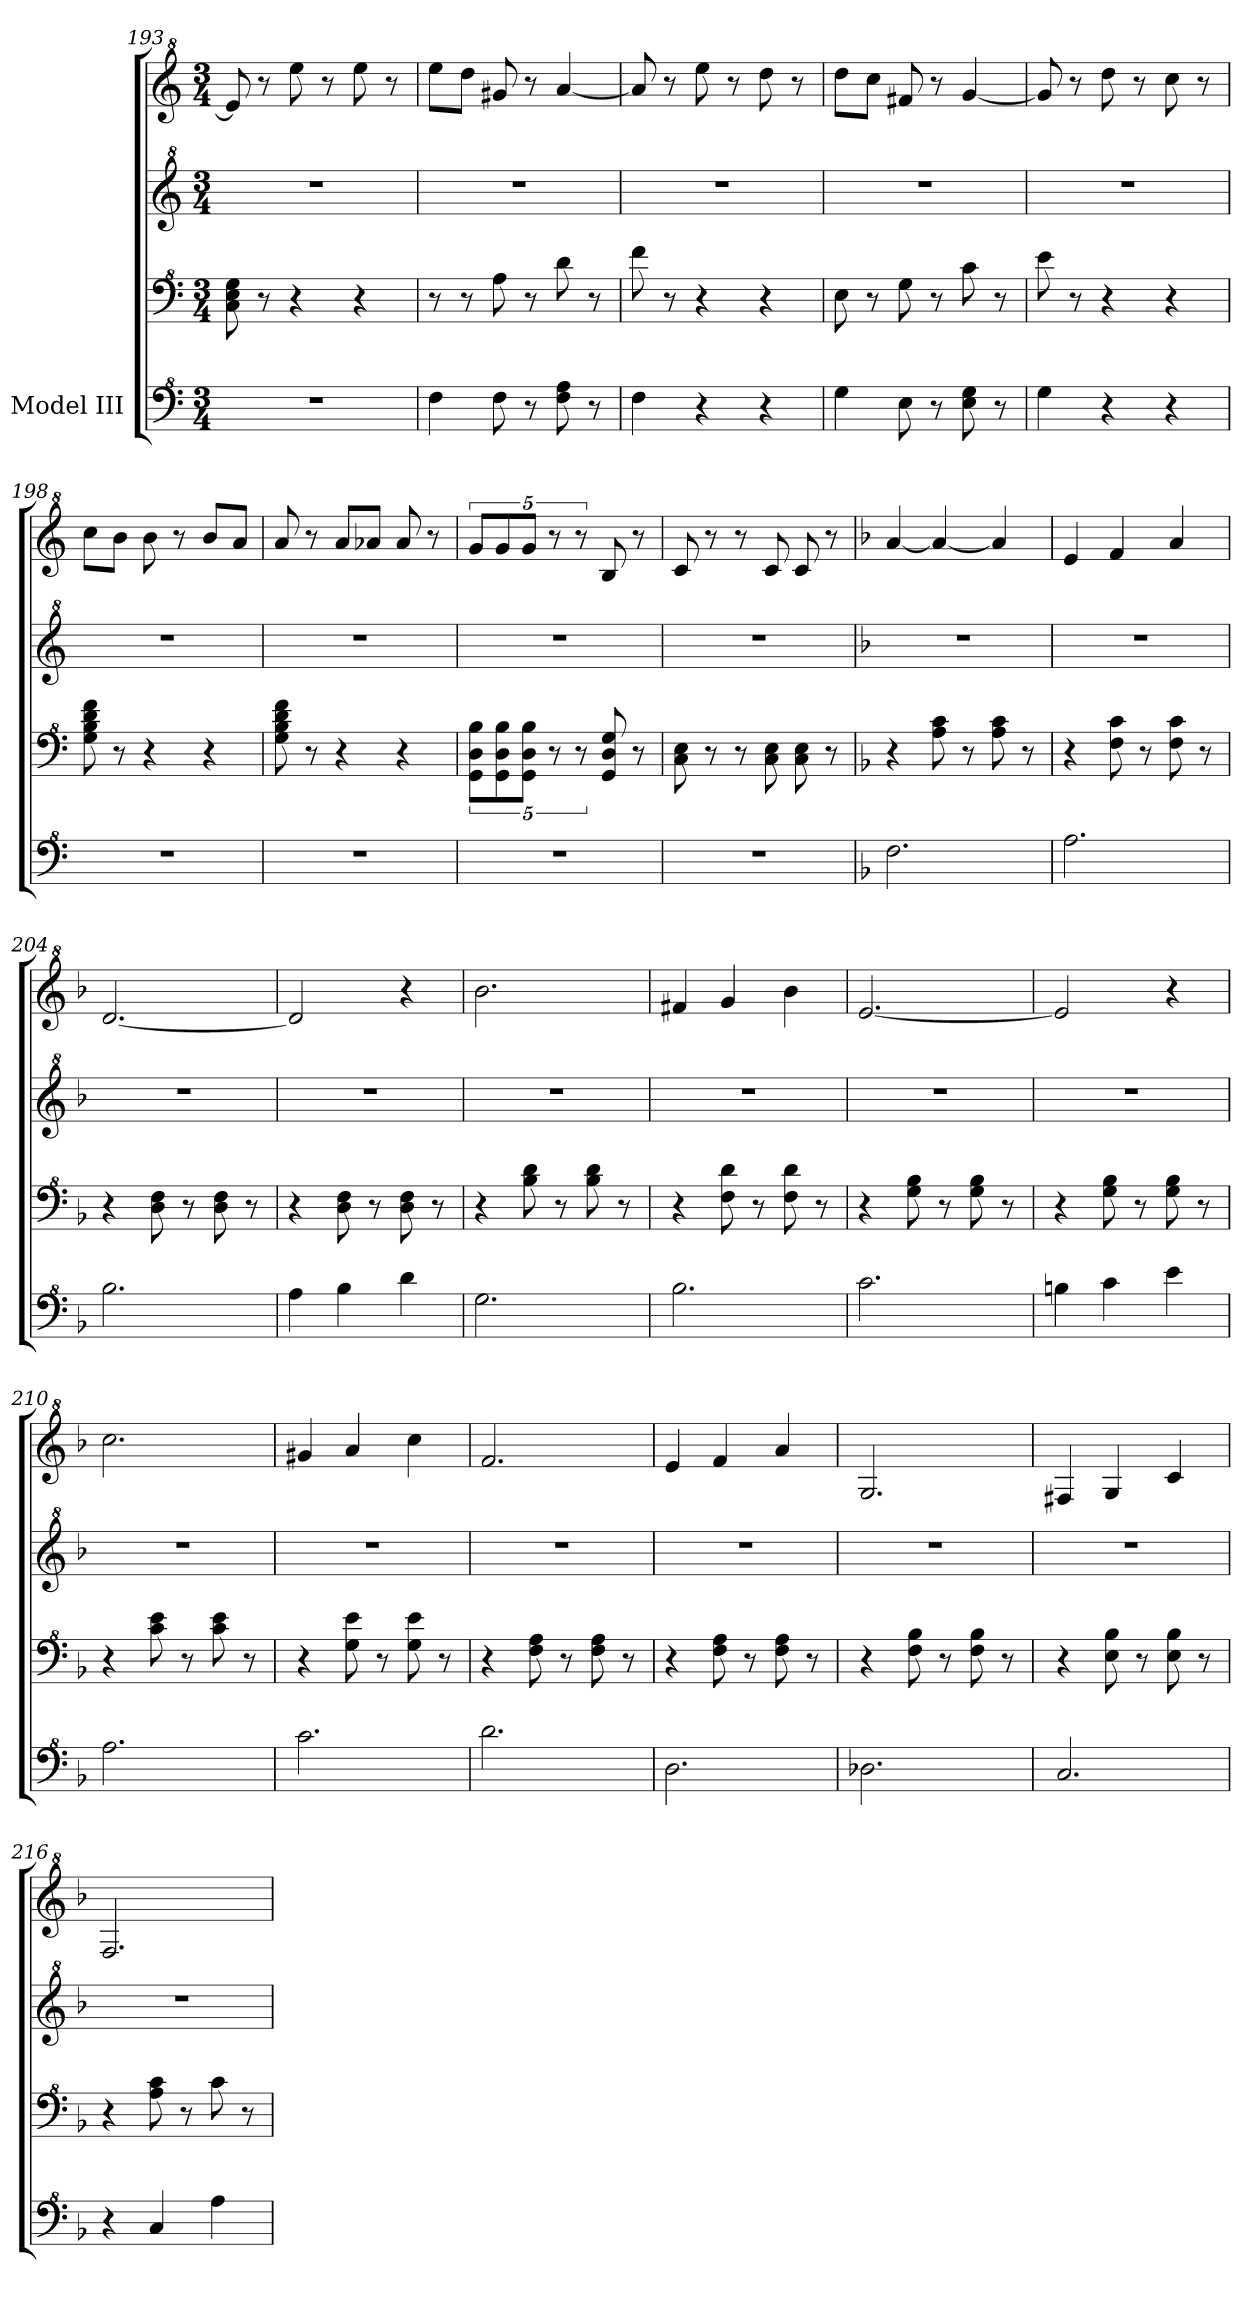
**kern	**kern	**kern	**kern
*part1	*part1	*part1	*part1
*staff4	*staff3	*staff2	*staff1
*I"Model III	*	*	*
*clefF^4	*clefF^4	*clefG^2	*clefG^2
*k[]	*k[]	*k[]	*k[]
*M3/4	*M3/4	*M3/4	*M3/4
=193	=193	=193	=193
2.r	8c\ 8e\ 8g\	2.r	8ee/]
.	8r	.	8r
.	4r	.	8eee\
.	.	.	8r
.	4r	.	8eee\
.	.	.	8r
=194	=194	=194	=194
4f\	8r	2.r	8eee\L
.	8r	.	8ddd\J
8f\	8a\	.	8gg#X/
8r	8r	.	8r
8f\ 8a\	8dd\	.	[4aa/
8r	8r	.	.
=195	=195	=195	=195
4f\	8ff\	2.r	8aa/]
.	8r	.	8r
4r	4r	.	8eee\
.	.	.	8r
4r	4r	.	8ddd\
.	.	.	8r
=196	=196	=196	=196
4g\	8e\	2.r	8ddd\L
.	8r	.	8ccc\J
8e\	8g\	.	8ff#X/
8r	8r	.	8r
8e\ 8g\	8cc\	.	[4gg/
8r	8r	.	.
!!LO:LB:g=z
=197	=197	=197	=197
4g\	8ee\	2.r	8gg/]
.	8r	.	8r
4r	4r	.	8ddd\
.	.	.	8r
4r	4r	.	8ccc\
.	.	.	8r
=198	=198	=198	=198
2.r	8g\ 8b\ 8dd\ 8ff\	2.r	8ccc\L
.	8r	.	8bb\J
.	4r	.	8bb\
.	.	.	8r
.	4r	.	8bb/L
.	.	.	8aa/J
=199	=199	=199	=199
2.r	8g\ 8b\ 8dd\ 8ff\	2.r	8aa/
.	8r	.	8r
.	4r	.	8aa/L
.	.	.	8aa-X/J
.	4r	.	8aa-/
.	.	.	8r
=200	=200	=200	=200
2.r	10G\ 10d\ 10b\L	2.r	10gg/L
.	10G\ 10d\ 10b\	.	10gg/
.	10G\ 10d\ 10b\J	.	10gg/J
.	10r	.	10r
.	10r	.	10r
.	8G/ 8d/ 8g/	.	8b/
.	8r	.	8r
=201	=201	=201	=201
2.r	8c\ 8e\	2.r	8cc/
.	8r	.	8r
.	8r	.	8r
*	*	*	*MM192
.	8c\ 8e\	.	8cc/
.	8c\ 8e\	.	8cc/
*	*	*	*MM120
.	8r	.	8r
=202	=202	=202	=202
*k[b-]	*k[b-]	*k[b-]	*k[b-]
*	*	*	*MM180
2.f\	4r	2.r	[4aa/
*	*	*	*MM188
.	8a\ 8cc\	.	4aa/_
.	8r	.	.
*	*	*	*MM196
.	8a\ 8cc\	.	4aa/]
.	8r	.	.
!!LO:LB:g=z
=203	=203	=203	=203
*	*	*	*MM200
2.a\	4r	2.r	4ee/
.	8f\ 8cc\	.	4ff/
.	8r	.	.
.	8f\ 8cc\	.	4aa/
.	8r	.	.
=204	=204	=204	=204
2.b-\	4r	2.r	[2.dd/
.	8d\ 8f\	.	.
.	8r	.	.
.	8d\ 8f\	.	.
.	8r	.	.
=205	=205	=205	=205
4a\	4r	2.r	2dd/]
4b-\	8d\ 8f\	.	.
.	8r	.	.
4dd\	8d\ 8f\	.	4r
.	8r	.	.
=206	=206	=206	=206
2.g\	4r	2.r	2.bb-\
.	8b-\ 8dd\	.	.
.	8r	.	.
.	8b-\ 8dd\	.	.
.	8r	.	.
=207	=207	=207	=207
*	*	*	*MM204
2.b-\	4r	2.r	4ff#X/
.	8f\ 8dd\	.	4gg/
.	8r	.	.
.	8f\ 8dd\	.	4bb-\
.	8r	.	.
=208	=208	=208	=208
2.cc\	4r	2.r	[2.ee/
.	8g\ 8b-\	.	.
.	8r	.	.
.	8g\ 8b-\	.	.
.	8r	.	.
=209	=209	=209	=209
4bn\	4r	2.r	2ee/]
4cc\	8g\ 8b-\	.	.
.	8r	.	.
4ee\	8g\ 8b-\	.	4r
.	8r	.	.
=210	=210	=210	=210
2.a\	4r	2.r	2.ccc\
.	8cc\ 8ee\	.	.
.	8r	.	.
.	8cc\ 8ee\	.	.
.	8r	.	.
!!LO:PB:g=z
=211	=211	=211	=211
*	*	*	*MM208
2.cc\	4r	2.r	4gg#X/
.	8g\ 8ee\	.	4aa/
.	8r	.	.
.	8g\ 8ee\	.	4ccc\
.	8r	.	.
=212	=212	=212	=212
2.dd\	4r	2.r	2.ff/
.	8f\ 8a\	.	.
.	8r	.	.
.	8f\ 8a\	.	.
.	8r	.	.
=213	=213	=213	=213
2.d\	4r	2.r	4ee/
.	8f\ 8a\	.	4ff/
.	8r	.	.
.	8f\ 8a\	.	4aa/
.	8r	.	.
=214	=214	=214	=214
2.d-X\	4r	2.r	2.g/
.	8f\ 8b-\	.	.
.	8r	.	.
.	8f\ 8b-\	.	.
.	8r	.	.
=215	=215	=215	=215
2.c/	4r	2.r	4f#X/
.	8e\ 8b-\	.	4g/
.	8r	.	.
.	8e\ 8b-\	.	4cc/
.	8r	.	.
=216	=216	=216	=216
4r	4r	2.r	2.f/
4c/	8a\ 8cc\	.	.
.	8r	.	.
4a\	8cc\	.	.
.	8r	.	.
=	=	=	=
*-	*-	*-	*-
